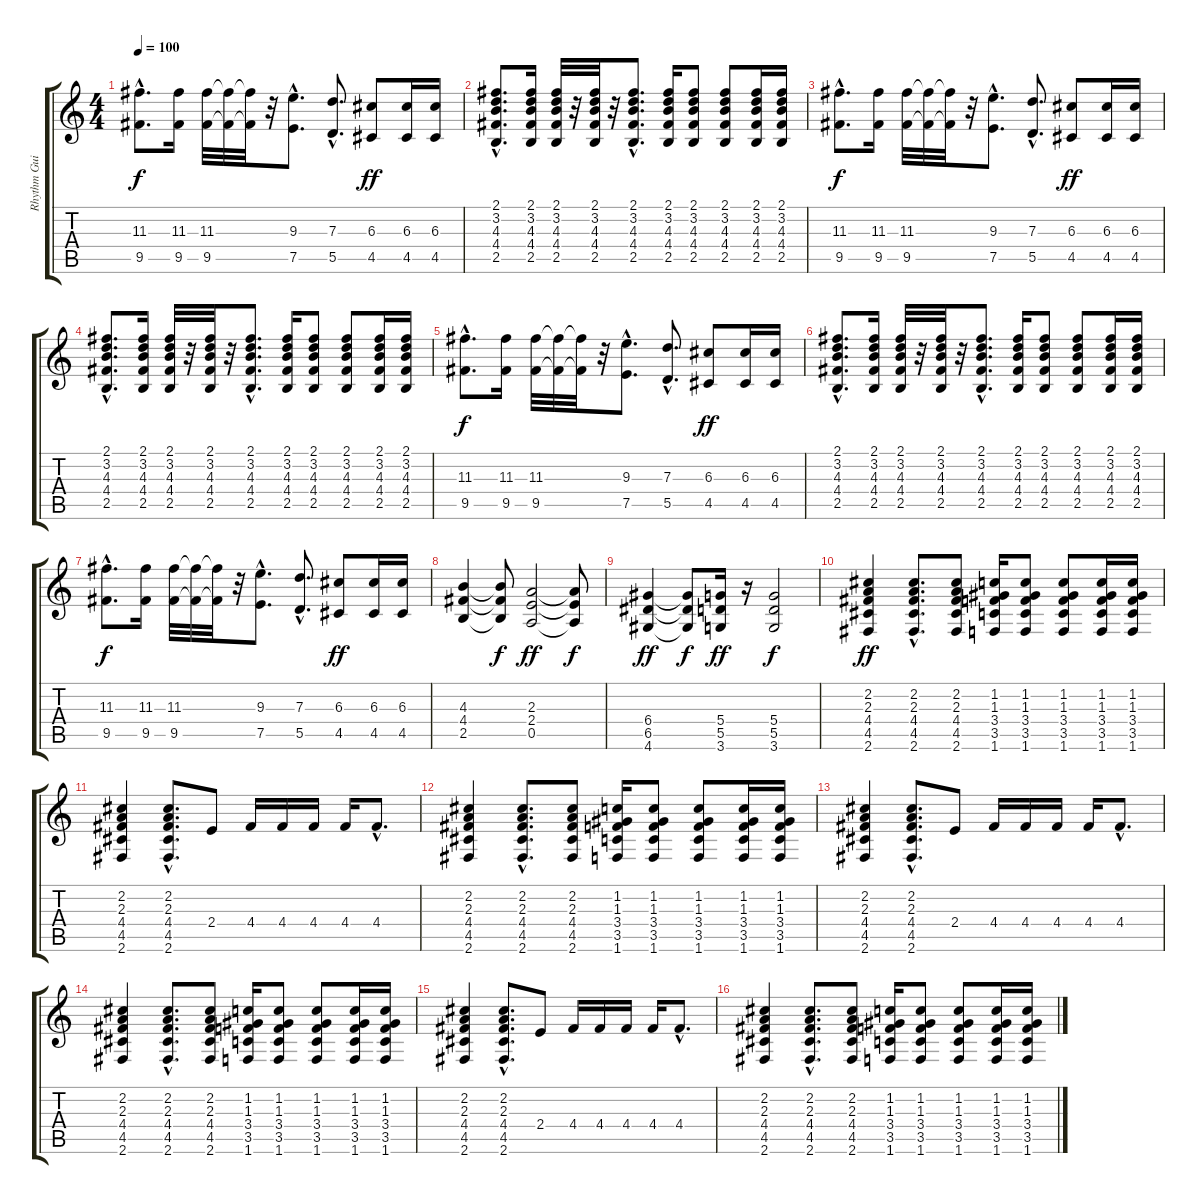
\track ("Rhythm Guitar I" "Rhythm Gui") {instrument distortionguitar}
\staff {score tabs}
\tuning (E4 B3 G3 D3 A2 E2) {hide}
\ts (4 4)
\tempo 100
\clef g2
\ks c
(11.3{hac} 9.5{hac}).8{d dy f} (11.3 9.5).16 (11.3 9.5).32 (11.3{t} 9.5{t}).32 (11.3{t} 9.5{t}).32 r.32 (9.3{hac} 7.5{hac}).8{d} (7.3{hac} 5.5{hac}).8{d} (6.3 4.5).8{dy ff} (6.3 4.5).16 (6.3 4.5).16 |
(2.1{hac} 3.2{hac} 4.3{hac} 4.4{hac} 2.5{hac}).8{d} (2.1 3.2 4.3 4.4 2.5).16 (2.1 3.2 4.3 4.4 2.5).32 r.32 (2.1 3.2 4.3 4.4 2.5).32 r.32 (2.1{hac} 3.2{hac} 4.3{hac} 4.4{hac} 2.5{hac}).8{d} (2.1 3.2 4.3 4.4 2.5).16 (2.1 3.2 4.3 4.4 2.5).8 (2.1 3.2 4.3 4.4 2.5).8 (2.1 3.2 4.3 4.4 2.5).16 (2.1 3.2 4.3 4.4 2.5).16 |
(11.3{hac} 9.5{hac}).8{d dy f} (11.3 9.5).16 (11.3 9.5).32 (11.3{t} 9.5{t}).32 (11.3{t} 9.5{t}).32 r.32 (9.3{hac} 7.5{hac}).8{d} (7.3{hac} 5.5{hac}).8{d} (6.3 4.5).8{dy ff} (6.3 4.5).16 (6.3 4.5).16 |
(2.1{hac} 3.2{hac} 4.3{hac} 4.4{hac} 2.5{hac}).8{d} (2.1 3.2 4.3 4.4 2.5).16 (2.1 3.2 4.3 4.4 2.5).32 r.32 (2.1 3.2 4.3 4.4 2.5).32 r.32 (2.1{hac} 3.2{hac} 4.3{hac} 4.4{hac} 2.5{hac}).8{d} (2.1 3.2 4.3 4.4 2.5).16 (2.1 3.2 4.3 4.4 2.5).8 (2.1 3.2 4.3 4.4 2.5).8 (2.1 3.2 4.3 4.4 2.5).16 (2.1 3.2 4.3 4.4 2.5).16 |
(11.3{hac} 9.5{hac}).8{d dy f} (11.3 9.5).16 (11.3 9.5).32 (11.3{t} 9.5{t}).32 (11.3{t} 9.5{t}).32 r.32 (9.3{hac} 7.5{hac}).8{d} (7.3{hac} 5.5{hac}).8{d} (6.3 4.5).8{dy ff} (6.3 4.5).16 (6.3 4.5).16 |
(2.1{hac} 3.2{hac} 4.3{hac} 4.4{hac} 2.5{hac}).8{d} (2.1 3.2 4.3 4.4 2.5).16 (2.1 3.2 4.3 4.4 2.5).32 r.32 (2.1 3.2 4.3 4.4 2.5).32 r.32 (2.1{hac} 3.2{hac} 4.3{hac} 4.4{hac} 2.5{hac}).8{d} (2.1 3.2 4.3 4.4 2.5).16 (2.1 3.2 4.3 4.4 2.5).8 (2.1 3.2 4.3 4.4 2.5).8 (2.1 3.2 4.3 4.4 2.5).16 (2.1 3.2 4.3 4.4 2.5).16 |
(11.3{hac} 9.5{hac}).8{d dy f} (11.3 9.5).16 (11.3 9.5).32 (11.3{t} 9.5{t}).32 (11.3{t} 9.5{t}).32 r.32 (9.3{hac} 7.5{hac}).8{d} (7.3{hac} 5.5{hac}).8{d} (6.3 4.5).8{dy ff} (6.3 4.5).16 (6.3 4.5).16 |
(4.3 4.4 2.5).4 (4.3{t} 4.4{t} 2.5{t}).8{dy f} (2.3 2.4 0.5).2{dy ff} (2.3{t} 2.4{t} 0.5{t}).8{dy f} |
(6.4 6.5 4.6).4{dy ff} (6.4{t} 6.5{t} 4.6{t}).8{dy f} (5.4 5.5 3.6).16{dy ff} r.16 (5.4 5.5 3.6).2{dy f} |
(2.2 2.3 4.4 4.5 2.6).4{dy ff} (2.2{hac} 2.3{hac} 4.4{hac} 4.5{hac} 2.6{hac}).8{d} (2.2 2.3 4.4 4.5 2.6).8 (1.2 1.3 3.4 3.5 1.6).16 (1.2 1.3 3.4 3.5 1.6).8 (1.2 1.3 3.4 3.5 1.6).8 (1.2 1.3 3.4 3.5 1.6).16 (1.2 1.3 3.4 3.5 1.6).16 |
(2.2 2.3 4.4 4.5 2.6).4 (2.2{hac} 2.3{hac} 4.4{hac} 4.5{hac} 2.6{hac}).8{d} 2.4.8 4.4.16 4.4.16 4.4.16 4.4.16 4.4{hac}.8{d} |
(2.2 2.3 4.4 4.5 2.6).4 (2.2{hac} 2.3{hac} 4.4{hac} 4.5{hac} 2.6{hac}).8{d} (2.2 2.3 4.4 4.5 2.6).8 (1.2 1.3 3.4 3.5 1.6).16 (1.2 1.3 3.4 3.5 1.6).8 (1.2 1.3 3.4 3.5 1.6).8 (1.2 1.3 3.4 3.5 1.6).16 (1.2 1.3 3.4 3.5 1.6).16 |
(2.2 2.3 4.4 4.5 2.6).4 (2.2{hac} 2.3{hac} 4.4{hac} 4.5{hac} 2.6{hac}).8{d} 2.4.8 4.4.16 4.4.16 4.4.16 4.4.16 4.4{hac}.8{d} |
(2.2 2.3 4.4 4.5 2.6).4 (2.2{hac} 2.3{hac} 4.4{hac} 4.5{hac} 2.6{hac}).8{d} (2.2 2.3 4.4 4.5 2.6).8 (1.2 1.3 3.4 3.5 1.6).16 (1.2 1.3 3.4 3.5 1.6).8 (1.2 1.3 3.4 3.5 1.6).8 (1.2 1.3 3.4 3.5 1.6).16 (1.2 1.3 3.4 3.5 1.6).16 |
(2.2 2.3 4.4 4.5 2.6).4 (2.2{hac} 2.3{hac} 4.4{hac} 4.5{hac} 2.6{hac}).8{d} 2.4.8 4.4.16 4.4.16 4.4.16 4.4.16 4.4{hac}.8{d} |
(2.2 2.3 4.4 4.5 2.6).4 (2.2{hac} 2.3{hac} 4.4{hac} 4.5{hac} 2.6{hac}).8{d} (2.2 2.3 4.4 4.5 2.6).8 (1.2 1.3 3.4 3.5 1.6).16 (1.2 1.3 3.4 3.5 1.6).8 (1.2 1.3 3.4 3.5 1.6).8 (1.2 1.3 3.4 3.5 1.6).16 (1.2 1.3 3.4 3.5 1.6).16
